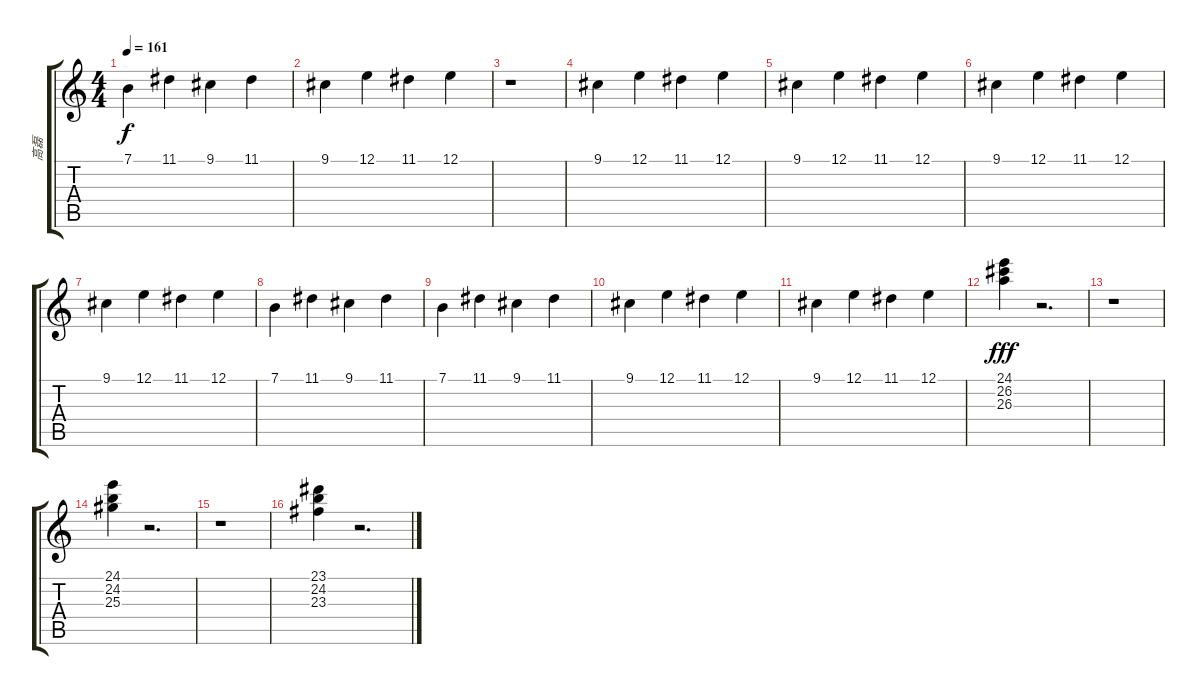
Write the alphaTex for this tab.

\track ("高磊" "高磊") {instrument fx5brightness}
\staff {score tabs}
\tuning (E4 B3 G3 D3 A2 E2) {hide}
\ts (4 4)
\tempo 161
\clef g2
\ks c
7.1.4{dy f} 11.1.4 9.1.4 11.1.4 |
9.1.4 12.1.4 11.1.4 12.1.4 |
r.1 |
9.1.4 12.1.4 11.1.4 12.1.4 |
9.1.4 12.1.4 11.1.4 12.1.4 |
9.1.4 12.1.4 11.1.4 12.1.4 |
9.1.4 12.1.4 11.1.4 12.1.4 |
7.1.4 11.1.4 9.1.4 11.1.4 |
7.1.4 11.1.4 9.1.4 11.1.4 |
9.1.4 12.1.4 11.1.4 12.1.4 |
9.1.4 12.1.4 11.1.4 12.1.4 |
(24.1 26.2 26.3).4{dy fff} r.2{d} |
r.1 |
(24.1 24.2 25.3).4 r.2{d} |
r.1 |
(23.1 24.2 23.3).4 r.2{d}
